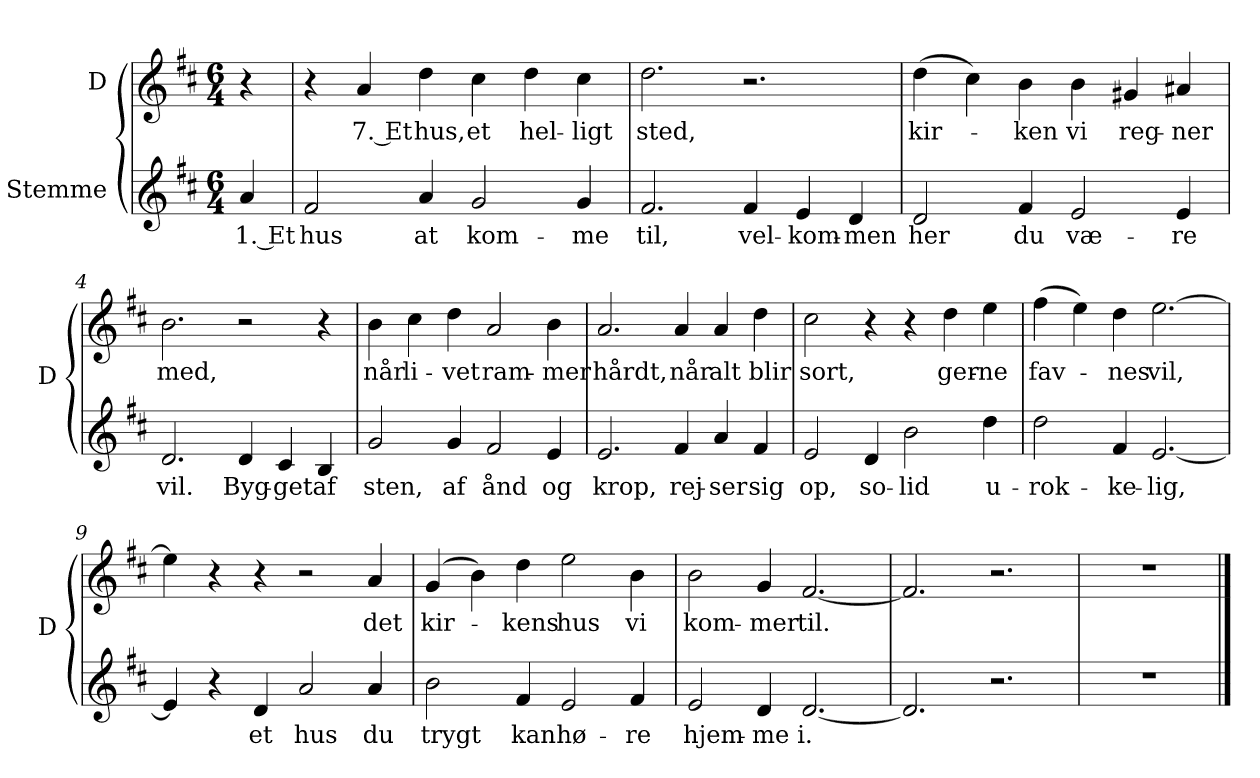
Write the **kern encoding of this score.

**kern	**text	**kern	**text
*part2	*part2	*part1	*part1
*staff2	*staff2	*staff1	*staff1
*I"Stemme	*	*I"D	*
*	*	*I'D	*
*clefG2	*	*clefG2	*
*k[f#c#]	*	*k[f#c#]	*
*M6/4	*	*M6/4	*
=	=	=	=
!	!LO:LY:b	!	!
4a/	1. Et	4r	.
=1	=1	=1	=1
!	!LO:LY:b	!	!
2f#/	hus	4r	.
!	!	!	!LO:LY:b
.	.	4a/	7. Et
!	!LO:LY:b	!	!LO:LY:b
4a/	at	4dd\	hus,
!	!LO:LY:b	!	!LO:LY:b
2g/	kom-	4cc#\	et
!	!	!	!LO:LY:b
.	.	4dd\	hel-
!	!LO:LY:b	!	!LO:LY:b
4g/	-me	4cc#\	-ligt
=2	=2	=2	=2
!	!LO:LY:b	!	!LO:LY:b
2.f#/	til,	2.dd\	sted,
!	!LO:LY:b	!	!
4f#/	vel-	2.r	.
!	!LO:LY:b	!	!
4e/	-kom-	.	.
!	!LO:LY:b	!	!
4d/	-men	.	.
=3	=3	=3	=3
!	!LO:LY:b	!	!LO:LY:b
2d/	her	(4dd\	kir-
.	.	4cc#\)	.
!	!LO:LY:b	!	!LO:LY:b
4f#/	du	4b\	-ken
!	!LO:LY:b	!	!LO:LY:b
2e/	væ-	4b\	vi
!	!	!	!LO:LY:b
.	.	4g#X/	reg-
!	!LO:LY:b	!	!LO:LY:b
4e/	-re	4a#X/	-ner
=4	=4	=4	=4
!	!LO:LY:b	!	!LO:LY:b
2.d/	vil.	2.b\	med,
!	!LO:LY:b	!	!
4d/	Byg-	2r	.
!	!LO:LY:b	!	!
4c#/	-get	.	.
!	!LO:LY:b	!	!
4B/	af	4r	.
!!LO:LB:g=z
=5	=5	=5	=5
!	!LO:LY:b	!	!LO:LY:b
2g/	sten,	4b\	når
!	!	!	!LO:LY:b
.	.	4cc#\	li-
!	!LO:LY:b	!	!LO:LY:b
4g/	af	4dd\	-vet
!	!LO:LY:b	!	!LO:LY:b
2f#/	ånd	2a/	ram-
!	!LO:LY:b	!	!LO:LY:b
4e/	og	4b\	-mer
=6	=6	=6	=6
!	!LO:LY:b	!	!LO:LY:b
2.e/	krop,	2.a/	hårdt,
!	!LO:LY:b	!	!LO:LY:b
4f#/	rej-	4a/	når
!	!LO:LY:b	!	!LO:LY:b
4a/	-ser	4a/	alt
!	!LO:LY:b	!	!LO:LY:b
4f#/	sig	4dd\	blir
=7	=7	=7	=7
!	!LO:LY:b	!	!LO:LY:b
2e/	op,	2cc#\	sort,
!	!LO:LY:b	!	!
4d/	so-	4r	.
!	!LO:LY:b	!	!
2b\	-lid	4r	.
!	!	!	!LO:LY:b
.	.	4dd\	ger-
!	!LO:LY:b	!	!LO:LY:b
4dd\	u-	4ee\	-ne
=8	=8	=8	=8
!	!LO:LY:b	!	!LO:LY:b
2dd\	-rok-	(4ff#\	fav-
.	.	4ee\)	.
!	!LO:LY:b	!	!LO:LY:b
4f#/	-ke-	4dd\	-nes
!	!LO:LY:b	!	!LO:LY:b
[2.e/	-lig,	[2.ee\	vil,
!!LO:LB:g=z
=9	=9	=9	=9
4e/]	.	4ee\]	.
4r	.	4r	.
!	!LO:LY:b	!	!
4d/	et	4r	.
!	!LO:LY:b	!	!
2a/	hus	2r	.
!	!LO:LY:b	!	!LO:LY:b
4a/	du	4a/	det
=10	=10	=10	=10
!	!LO:LY:b	!	!LO:LY:b
2b\	trygt	(4g/	kir-
.	.	4b\)	.
!	!LO:LY:b	!	!LO:LY:b
4f#/	kan	4dd\	-kens
!	!LO:LY:b	!	!LO:LY:b
2e/	hø-	2ee\	hus
!	!LO:LY:b	!	!LO:LY:b
4f#/	-re	4b\	vi
=11	=11	=11	=11
!	!LO:LY:b	!	!LO:LY:b
2e/	hjem-	2b\	kom-
!	!LO:LY:b	!	!LO:LY:b
4d/	-me	4g/	-mer
!	!LO:LY:b	!	!LO:LY:b
[2.d/	i.	[2.f#/	til.
=12	=12	=12	=12
2.d/]	.	2.f#/]	.
2.r	.	2.r	.
=13	=13	=13	=13
1.r	.	1.r	.
==	==	==	==
*-	*-	*-	*-
